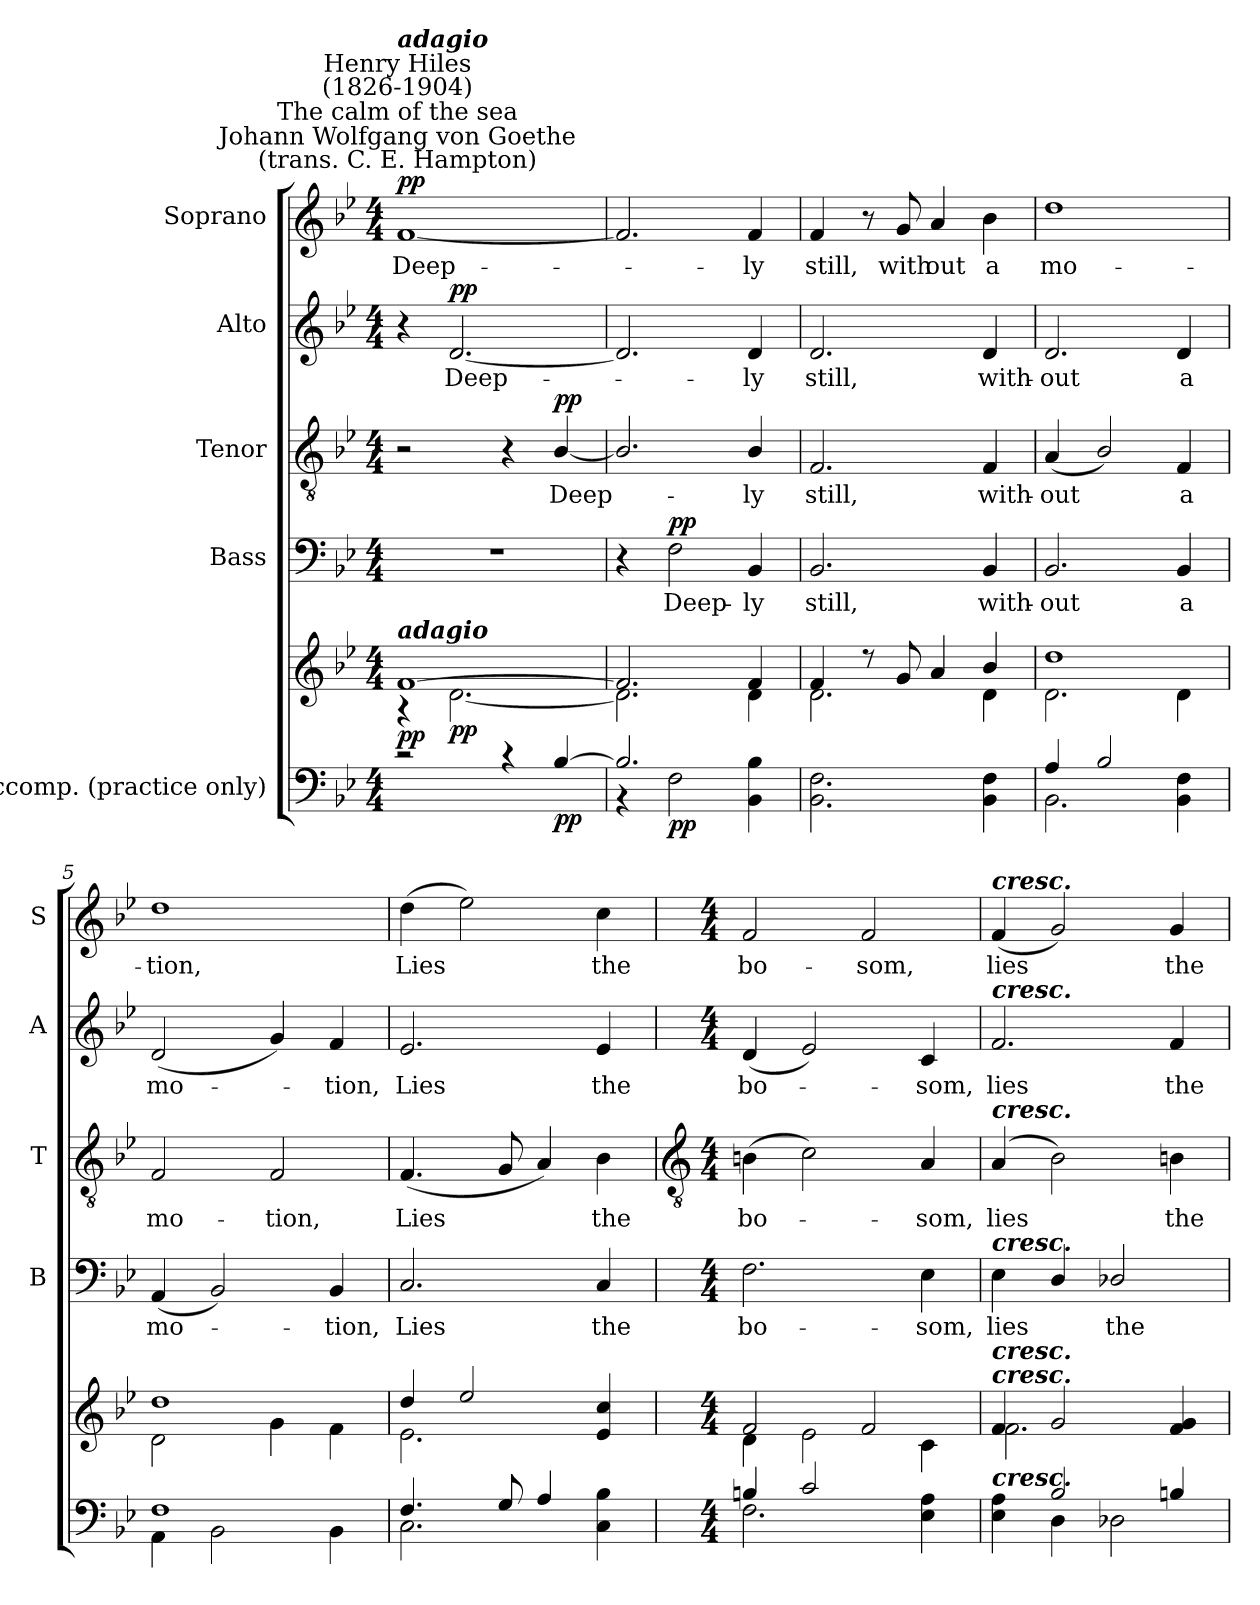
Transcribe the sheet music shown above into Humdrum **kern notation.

**kern	**kern	**dynam	**kern	**text	**dynam	**kern	**text	**dynam	**kern	**text	**dynam	**kern	**text	**dynam
*part5	*part5	*part5	*part4	*part4	*part4	*part3	*part3	*part3	*part2	*part2	*part2	*part1	*part1	*part1
*staff6	*staff5	*staff5/6	*staff4	*staff4	*staff4	*staff3	*staff3	*staff3	*staff2	*staff2	*staff2	*staff1	*staff1	*staff1
*I"Accomp. (practice only)	*	*	*I"Bass	*	*	*I"Tenor	*	*	*I"Alto	*	*	*I"Soprano	*	*
*	*	*	*I'B	*	*	*I'T	*	*	*I'A	*	*	*I'S	*	*
*clefF4	*clefG2	*	*clefF4	*	*	*clefGv2	*	*	*clefG2	*	*	*clefG2	*	*
*k[b-e-]	*k[b-e-]	*	*k[b-e-]	*	*	*k[b-e-]	*	*	*k[b-e-]	*	*	*k[b-e-]	*	*
*B-:	*B-:	*	*B-:	*	*	*B-:	*	*	*B-:	*	*	*B-:	*	*
*M4/4	*M4/4	*	*M4/4	*	*	*M4/4	*	*	*M4/4	*	*	*M4/4	*	*
*MM58	*MM58	*	*MM58	*	*	*MM58	*	*	*MM58	*	*	*MM58	*	*
=1	=1	=1	=1	=1	=1	=1	=1	=1	=1	=1	=1	=1	=1	=1
*^	*^	*	*	*	*	*	*	*	*	*	*	*	*	*
!	!	!	!	!	!	!	!	!	!	!	!	!	!	!LO:TX:a:cj:t=Johann Wolfgang von Goethe\n(trans. C. E. Hampton)	!	!
!	!	!	!	!	!	!	!	!	!	!	!	!	!	!LO:TX:a:cj:t=The calm of the sea	!	!
!	!	!	!	!	!	!	!	!	!	!	!	!	!	!LO:TX:a:cj:t=Henry Hiles\n(1826-1904)	!	!
!	!	!	!	!	!	!	!	!	!	!	!	!	!	!LO:TX:a:Bi:t=adagio	!	!
!	!	!LO:TX:a:Bi:t=adagio	!	!	!	!	!	!	!	!	!	!	!	!	!	!
!	!	!	!	!LO:DY:b	!	!	!	!	!	!	!	!	!	!	!LO:LY:b	!LO:DY:b
2r	1ryy	[1f/	4r	pp	1r	.	.	2r	.	.	4r	.	.	[1f/	Deep-	pp
!	!	!	!	!LO:DY:b	!	!	!	!	!	!	!	!LO:LY:b	!LO:DY:b	!	!	!
.	.	.	[2.d\	pp	.	.	.	.	.	.	[2.d	Deep-	pp	.	.	.
4r	.	.	.	.	.	.	.	4r	.	.	.	.	.	.	.	.
!	!	!	!	!LO:DY:b=2	!	!	!	!	!LO:LY:b	!LO:DY:b	!	!	!	!	!	!
[4B-/	.	.	.	pp	.	.	.	[4B-/	Deep-	pp	.	.	.	.	.	.
=2	=2	=2	=2	=2	=2	=2	=2	=2	=2	=2	=2	=2	=2	=2	=2	=2
2.B-/]	4r	2.f/]	2.d\]	.	4r	.	.	2.B-/]	.	.	2.d]	.	.	2.f]	.	.
!	!	!	!	!LO:DY:b=2	!	!LO:LY:b	!LO:DY:b	!	!	!	!	!	!	!	!	!
.	2F\	.	.	pp	2F	Deep-	pp	.	.	.	.	.	.	.	.	.
!	!	!	!	!	!	!LO:LY:b	!	!	!LO:LY:b	!	!	!LO:LY:b	!	!	!LO:LY:b	!
4ryy	4BB-\ 4B-\	4f/	4d\	.	4BB-	-ly	.	4B-/	ly	.	4d	ly	.	4f	ly	.
=3	=3	=3	=3	=3	=3	=3	=3	=3	=3	=3	=3	=3	=3	=3	=3	=3
!	!	!	!	!	!	!LO:LY:b	!	!	!LO:LY:b	!	!	!LO:LY:b	!	!	!LO:LY:b	!
1ryy	2.BB-\ 2.F\	4f/	2.d\	.	2.BB-	still,	.	2.F	still,	.	2.d	still,	.	4f	still,	.
.	.	8r	.	.	.	.	.	.	.	.	.	.	.	8r	.	.
!	!	!	!	!	!	!	!	!	!	!	!	!	!	!	!LO:LY:b	!
.	.	8g/	.	.	.	.	.	.	.	.	.	.	.	8g	with-	.
!	!	!	!	!	!	!	!	!	!	!	!	!	!	!	!LO:LY:b	!
.	.	4a/	.	.	.	.	.	.	.	.	.	.	.	4a	-out	.
!	!	!	!	!	!	!LO:LY:b	!	!	!LO:LY:b	!	!	!LO:LY:b	!	!	!LO:LY:b	!
.	4BB-\ 4F\	4b-/	4d\	.	4BB-	with-	.	4F	with-	.	4d	with-	.	4b-	a	.
=4	=4	=4	=4	=4	=4	=4	=4	=4	=4	=4	=4	=4	=4	=4	=4	=4
!	!	!	!	!	!	!LO:LY:b	!	!	!LO:LY:b	!	!	!LO:LY:b	!	!	!LO:LY:b	!
4A/	2.BB-\	1dd/	2.d\	.	2.BB-	-out	.	(<4A	-out	.	2.d	-out	.	1dd	mo-	.
2B-/	.	.	.	.	.	.	.	2B-/)	.	.	.	.	.	.	.	.
!	!	!	!	!	!	!LO:LY:b	!	!	!LO:LY:b	!	!	!LO:LY:b	!	!	!	!
4ryy	4BB-\ 4F\	.	4d\	.	4BB-	a	.	4F	a	.	4d	a	.	.	.	.
=5	=5	=5	=5	=5	=5	=5	=5	=5	=5	=5	=5	=5	=5	=5	=5	=5
!	!	!	!	!	!	!LO:LY:b	!	!	!LO:LY:b	!	!	!LO:LY:b	!	!	!LO:LY:b	!
1F/	4AA\	1dd/	2d\	.	(<4AA	mo-	.	2F	mo-	.	(<2d	mo-	.	1dd	-tion,	.
.	2BB-\	.	.	.	2BB-)	.	.	.	.	.	.	.	.	.	.	.
!	!	!	!	!	!	!	!	!	!LO:LY:b	!	!	!	!	!	!	!
.	.	.	4g\	.	.	.	.	2F	-tion,	.	4g)	.	.	.	.	.
!	!	!	!	!	!	!LO:LY:b	!	!	!	!	!	!LO:LY:b	!	!	!	!
.	4BB-\	.	4f\	.	4BB-	tion,	.	.	.	.	4f	tion,	.	.	.	.
=6	=6	=6	=6	=6	=6	=6	=6	=6	=6	=6	=6	=6	=6	=6	=6	=6
!	!	!	!	!	!	!LO:LY:b	!	!	!LO:LY:b	!	!	!LO:LY:b	!	!	!LO:LY:b	!
4.F/	2.C\	4dd/	2.e-\	.	2.C	Lies	.	(<4.F	Lies	.	2.e-	Lies	.	(>4dd	Lies	.
.	.	2ee-/	.	.	.	.	.	.	.	.	.	.	.	2ee-)	.	.
8G/	.	.	.	.	.	.	.	8G	.	.	.	.	.	.	.	.
4A/	.	.	.	.	.	.	.	4A)	.	.	.	.	.	.	.	.
!	!	!	!	!	!	!LO:LY:b	!	!	!LO:LY:b	!	!	!LO:LY:b	!	!	!LO:LY:b	!
4ryy	4C\ 4B-\	4e-/ 4cc/	4ryy	.	4C	the	.	4B-	the	.	4e-	the	.	4cc	the	.
!!LO:LB:g=z
=7	=7	=7	=7	=7	=7	=7	=7	=7	=7	=7	=7	=7	=7	=7	=7	=7
*	*	*	*	*	*	*	*	*clefGv2	*	*	*	*	*	*	*	*
*M4/4	*	*M4/4	*	*	*M4/4	*	*	*M4/4	*	*	*M4/4	*	*	*M4/4	*	*
!	!	!	!	!	!	!LO:LY:b	!	!	!LO:LY:b	!	!	!LO:LY:b	!	!	!LO:LY:b	!
4Bn/	2.F\	2f/	4d\	.	2.F	bo-	.	(>4Bn	bo-	.	(<4d	bo-	.	2f	bo-	.
2c/	.	.	2e-\	.	.	.	.	2c)	.	.	2e-)	.	.	.	.	.
!	!	!	!	!	!	!	!	!	!	!	!	!	!	!	!LO:LY:b	!
.	.	2f/	.	.	.	.	.	.	.	.	.	.	.	2f	-som,	.
!	!	!	!	!	!	!LO:LY:b	!	!	!LO:LY:b	!	!	!LO:LY:b	!	!	!	!
4ryy	4E-\ 4A\	.	4c\	.	4E-	-som,	.	4A	som,	.	4c	som,	.	.	.	.
=8	=8	=8	=8	=8	=8	=8	=8	=8	=8	=8	=8	=8	=8	=8	=8	=8
!	!	!	!	!	!	!	!	!	!	!	!	!	!	!LO:TX:a:Bi:t=cresc.	!	!
!	!	!	!	!	!	!	!	!	!	!	!LO:TX:a:Bi:t=cresc.	!	!	!	!	!
!	!	!	!	!	!	!	!	!LO:TX:a:Bi:t=cresc.	!	!	!	!	!	!	!	!
!	!	!	!	!	!LO:TX:a:Bi:t=cresc.	!	!	!	!	!	!	!	!	!	!	!
!	!	!LO:TX:a:Bi:t=cresc.	!	!	!	!	!	!	!	!	!	!	!	!	!	!
!	!	!LO:TX:a:Bi:t=cresc.	!	!	!	!	!	!	!	!	!	!	!	!	!	!
!LO:TX:a:Bi:t=cresc.	!	!	!	!	!	!	!	!	!	!	!	!	!	!	!	!
!	!	!	!	!	!	!LO:LY:b	!	!	!LO:LY:b	!	!	!LO:LY:b	!	!	!LO:LY:b	!
4ryy	4E-\ 4A\	4f/	2.f\	.	4E-	lies	.	(<4A	lies	.	2.f	lies	.	(<4f	lies	.
2B-/	4D\	2g/	.	.	4D/	.	.	2B-)	.	.	.	.	.	2g)	.	.
!	!	!	!	!	!	!LO:LY:b	!	!	!	!	!	!	!	!	!	!
.	2D-X\	.	.	.	2D-X/	the	.	.	.	.	.	.	.	.	.	.
!	!	!	!	!	!	!	!	!	!LO:LY:b	!	!	!LO:LY:b	!	!	!LO:LY:b	!
4Bn/	.	4f/ 4g/	4ryy	.	.	.	.	4Bn	the	.	4f	the	.	4g	the	.
*v	*v	*	*	*	*	*	*	*	*	*	*	*	*	*	*	*
*	*v	*v	*	*	*	*	*	*	*	*	*	*	*	*	*
=	=	=	=	=	=	=	=	=	=	=	=	=	=	=
*-	*-	*-	*-	*-	*-	*-	*-	*-	*-	*-	*-	*-	*-	*-
